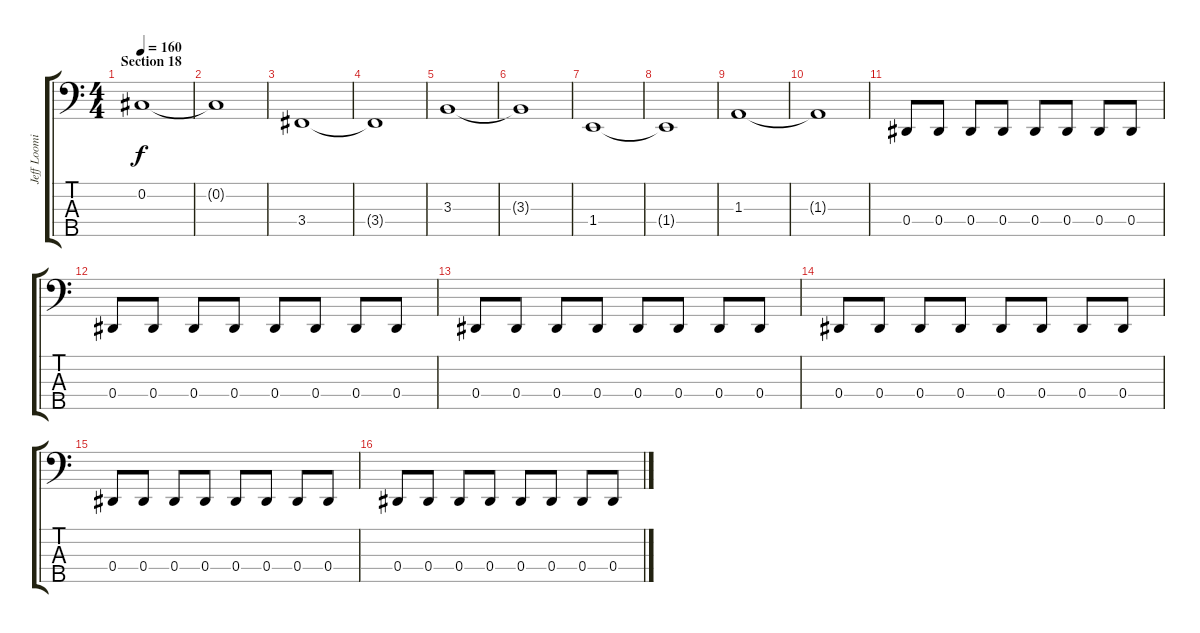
\track ("Jeff Loomis - bass" "Jeff Loomi") {instrument electricbasspick}
\staff {score tabs}
\tuning (Gb2 Db2 Ab1 Eb1 Bb0) {hide}
\ts (4 4)
\section ("" "Section 18")
\tempo 160
\clef f4
\ks c
0.2.1{dy f} |
0.2{t}.1 |
3.4.1 |
3.4{t}.1 |
3.3.1 |
3.3{t}.1 |
1.4.1 |
1.4{t}.1 |
1.3.1 |
1.3{t}.1 |
0.4.8 0.4.8 0.4.8 0.4.8 0.4.8 0.4.8 0.4.8 0.4.8 |
0.4.8 0.4.8 0.4.8 0.4.8 0.4.8 0.4.8 0.4.8 0.4.8 |
0.4.8 0.4.8 0.4.8 0.4.8 0.4.8 0.4.8 0.4.8 0.4.8 |
0.4.8 0.4.8 0.4.8 0.4.8 0.4.8 0.4.8 0.4.8 0.4.8 |
0.4.8 0.4.8 0.4.8 0.4.8 0.4.8 0.4.8 0.4.8 0.4.8 |
0.4.8 0.4.8 0.4.8 0.4.8 0.4.8 0.4.8 0.4.8 0.4.8
